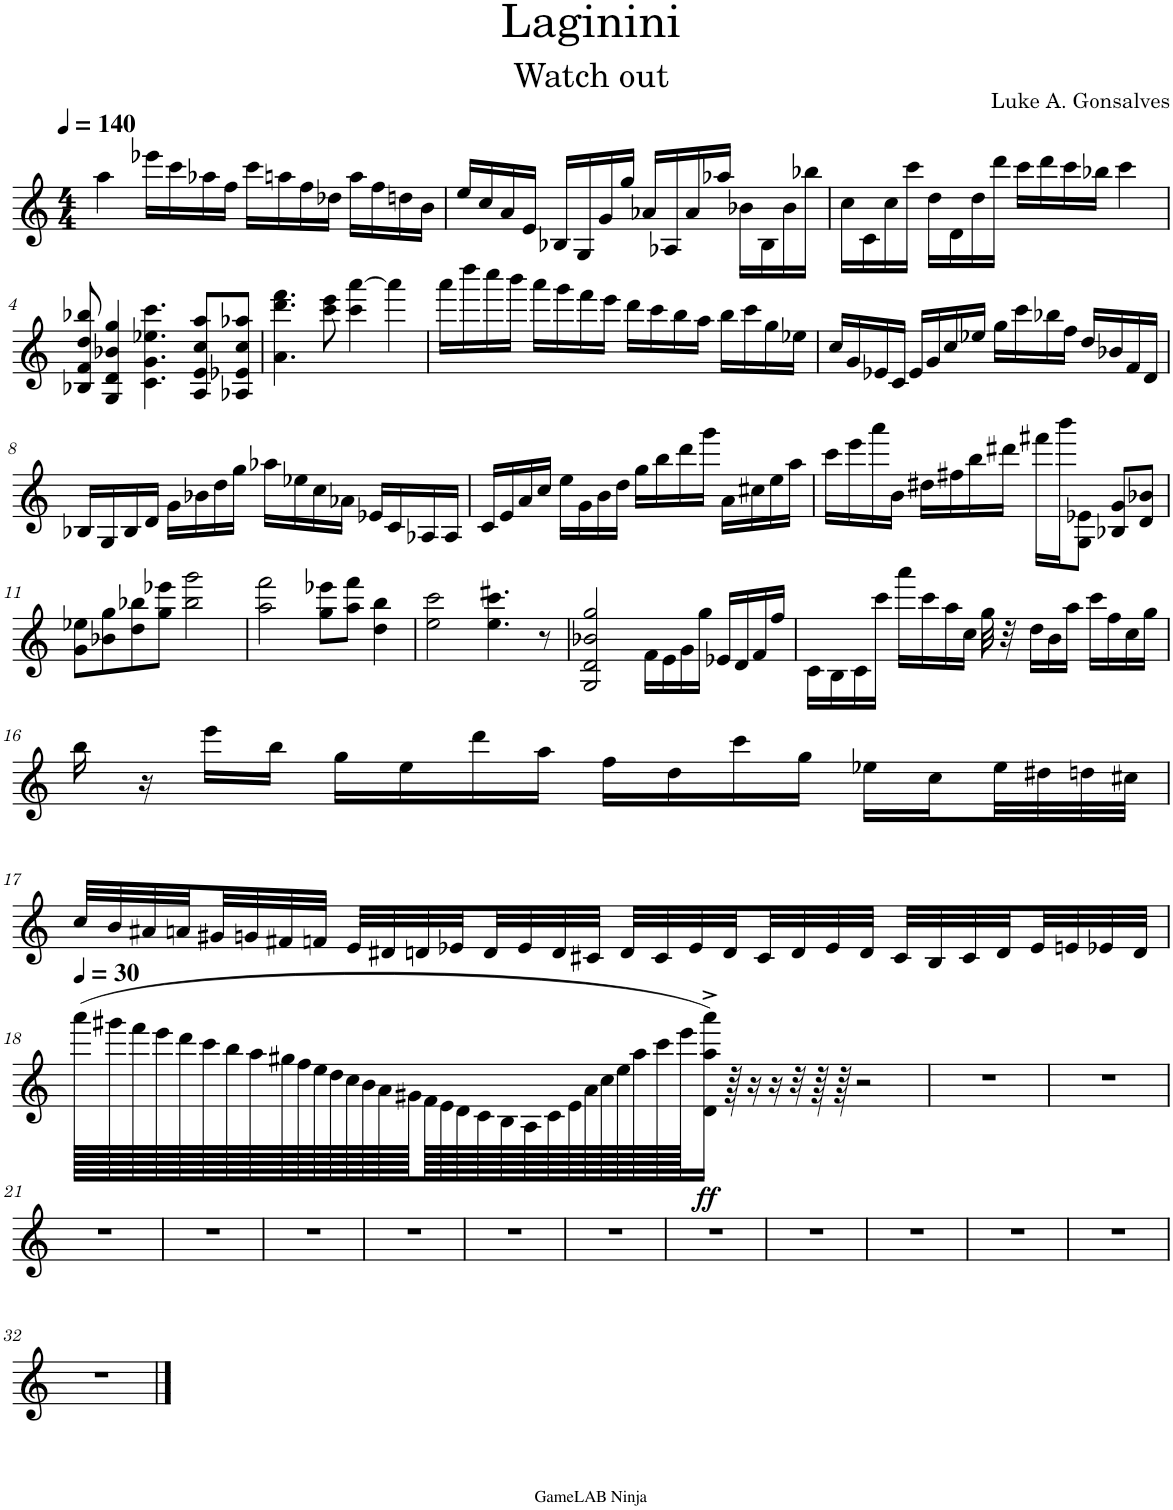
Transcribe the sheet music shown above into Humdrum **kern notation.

**kern	**dynam
*part1	*part1
*staff1	*staff1
*I"Violin	*
*I'Vln.	*
*clefG2	*
*k[]	*
*M4/4	*
*MM140	*
=1	=1
4aa\	.
16eee-X\LL	.
16ccc\	.
16aa-X\	.
16ff\JJ	.
16ccc\LL	.
16aan\	.
16ff\	.
16dd-X\JJ	.
16aa\LL	.
16ff\	.
16ddn\	.
16b\JJ	.
=2	=2
16ee/LL	.
16cc/	.
16a/	.
16e/JJ	.
16B-X/LL	.
16G/	.
16g/	.
16gg/JJ	.
16a-X/LL	.
16A-X/	.
16a-/	.
16aa-X/JJ	.
16b-X\LL	.
16B-\	.
16b-\	.
16bb-X\JJ	.
=3	=3
16cc\LL	.
16c\	.
16cc\	.
16ccc\JJ	.
16dd\LL	.
16d\	.
16dd\	.
16ddd\JJ	.
16ccc\LL	.
16ddd\	.
16ccc\	.
16bb-X\JJ	.
4ccc\	.
!!LO:LB:g=z
=4	=4
8B-X/ 8f/ 8dd/ 8bb-X/	.
4G/ 4d/ 4b-X/ 4gg/	.
4.c\ 4.g\ 4.ee-X\ 4.ccc\	.
8A/ 8e/ 8cc/ 8aa/L	.
8A-X/ 8e-X/ 8cc/ 8aa-X/J	.
=5	=5
4.a\ 4.ddd\ 4.fff\	.
8ccc\ 8eee\	.
4ccc\ [4aaa\	.
4aaa\]	.
=6	=6
16aaa\LL	.
16dddd\	.
16cccc\	.
16bbb\JJ	.
16aaa\LL	.
16ggg\	.
16fff\	.
16eee\JJ	.
16ddd\LL	.
16ccc\	.
16bb\	.
16aa\JJ	.
16bb\LL	.
16ccc\	.
16gg\	.
16ee-X\JJ	.
=7	=7
16cc/LL	.
16g/	.
16e-X/	.
16c/JJ	.
16e-/LL	.
16g/	.
16cc/	.
16ee-X/JJ	.
16gg\LL	.
16ccc\	.
16bb-X\	.
16ff\JJ	.
16dd/LL	.
16b-X/	.
16f/	.
16d/JJ	.
!!LO:LB:g=z
=8	=8
16B-X/LL	.
16G/	.
16B-/	.
16d/JJ	.
16g\LL	.
16b-X\	.
16dd\	.
16gg\JJ	.
16aa-X\LL	.
16ee-X\	.
16cc\	.
16a-X\JJ	.
16e-X/LL	.
16c/	.
16A-X/	.
16A-/JJ	.
=9	=9
16c/LL	.
16e/	.
16a/	.
16cc/JJ	.
16ee\LL	.
16g\	.
16b\	.
16dd\JJ	.
16gg\LL	.
16bb\	.
16ddd\	.
16ggg\JJ	.
16a\LL	.
16cc#X\	.
16ee\	.
16aa\JJ	.
=10	=10
16ccc\LL	.
16eee\	.
16aaa\	.
16b\JJ	.
16dd#X\LL	.
16ff#X\	.
16bb\	.
16ddd#X\JJ	.
16fff#X\LL	.
16bbb\J	.
8G\ 8e-X\J	.
8B-X/ 8g/L	.
8d/ 8b-X/J	.
!!LO:LB:g=z
=11	=11
8g\ 8ee-X\L	.
8b-X\ 8gg\	.
8dd\ 8bb-X\	.
8gg\ 8eee-X\J	.
2bb-\ 2ggg\	.
=12	=12
2aa\ 2fff\	.
8gg\ 8eee-X\L	.
8aa\ 8fff\J	.
4dd\ 4bb\	.
=13	=13
2ee\ 2ccc\	.
4.ee\ 4.ccc#X\	.
8r	.
=14	=14
2G/ 2d/ 2b-X/ 2gg/	.
16f\LL	.
16e\	.
16g\	.
16gg\JJ	.
16e-X/LL	.
16d/	.
16f/	.
16ff/JJ	.
=15	=15
16c\LL	.
16B\	.
16c\	.
16ccc\JJ	.
16aaa\LL	.
16ccc\	.
16aa\	.
16cc\JJ	.
32gg\	.
32r	.
16dd\LL	.
16b\	.
16aa\JJ	.
16ccc\LL	.
16ff\	.
16cc\	.
16gg\JJ	.
!!LO:LB:g=z
=16	=16
16bb\	.
16r	.
16eee\LL	.
16bb\JJ	.
16gg\LL	.
16ee\	.
16ddd\	.
16aa\JJ	.
16ff\LL	.
16dd\	.
16ccc\	.
16gg\JJ	.
16ee-X\LL	.
16cc\	.
32ee-\L	.
32dd#X\	.
32ddn\	.
32cc#X\JJJ	.
!!LO:LB:g=z
=17	=17
32cc/LLL	.
32b/	.
32a#X/	.
32an/	.
32g#X/	.
32gn/	.
32f#X/	.
32fn/JJJ	.
32e/LLL	.
32d#X/	.
32dn/	.
32e-X/	.
32d/	.
32e-/	.
32d/	.
32c#X/JJJ	.
32d/LLL	.
32c#/	.
32e-/	.
32d/	.
32c#/	.
32d/	.
32e-/	.
32d/JJJ	.
32c#/LLL	.
32B/	.
32c#/	.
32d/	.
32e-/	.
32en/	.
32e-X/	.
32d/JJJ	.
!!LO:LB:g=z
=18	=18
*MM30	*
(128aaa\LLLLL	.
128ggg#X\	.
128fff\	.
128eee\	.
128ddd\	.
128ccc\	.
128bb\	.
128aa\	.
128gg#X\	.
128ff\	.
128ee\	.
128dd\	.
128cc\	.
128b\	.
128a\	.
128g#X\	.
128f\	.
128e\	.
128d\	.
128c\	.
128B\	.
128A\	.
128c\	.
128e\	.
128a\	.
128cc\	.
128ee\	.
128aa\	.
128ccc\	.
128eee\JJJ	.
!	!LO:DY:b
16d\^ 16aa\^ 16aaa\^JJ)	ff
64r	.
16r	.
16r	.
32r	.
64r	.
64r	.
2r	.
=19	=19
1r	.
=20	=20
1r	.
!!LO:LB:g=z
=21	=21
1r	.
=22	=22
1r	.
=23	=23
1r	.
=24	=24
1r	.
=25	=25
1r	.
=26	=26
1r	.
=27	=27
1r	.
=28	=28
1r	.
=29	=29
1r	.
=30	=30
1r	.
=31	=31
1r	.
!!LO:LB:g=z
=32	=32
1r	.
==	==
*-	*-
